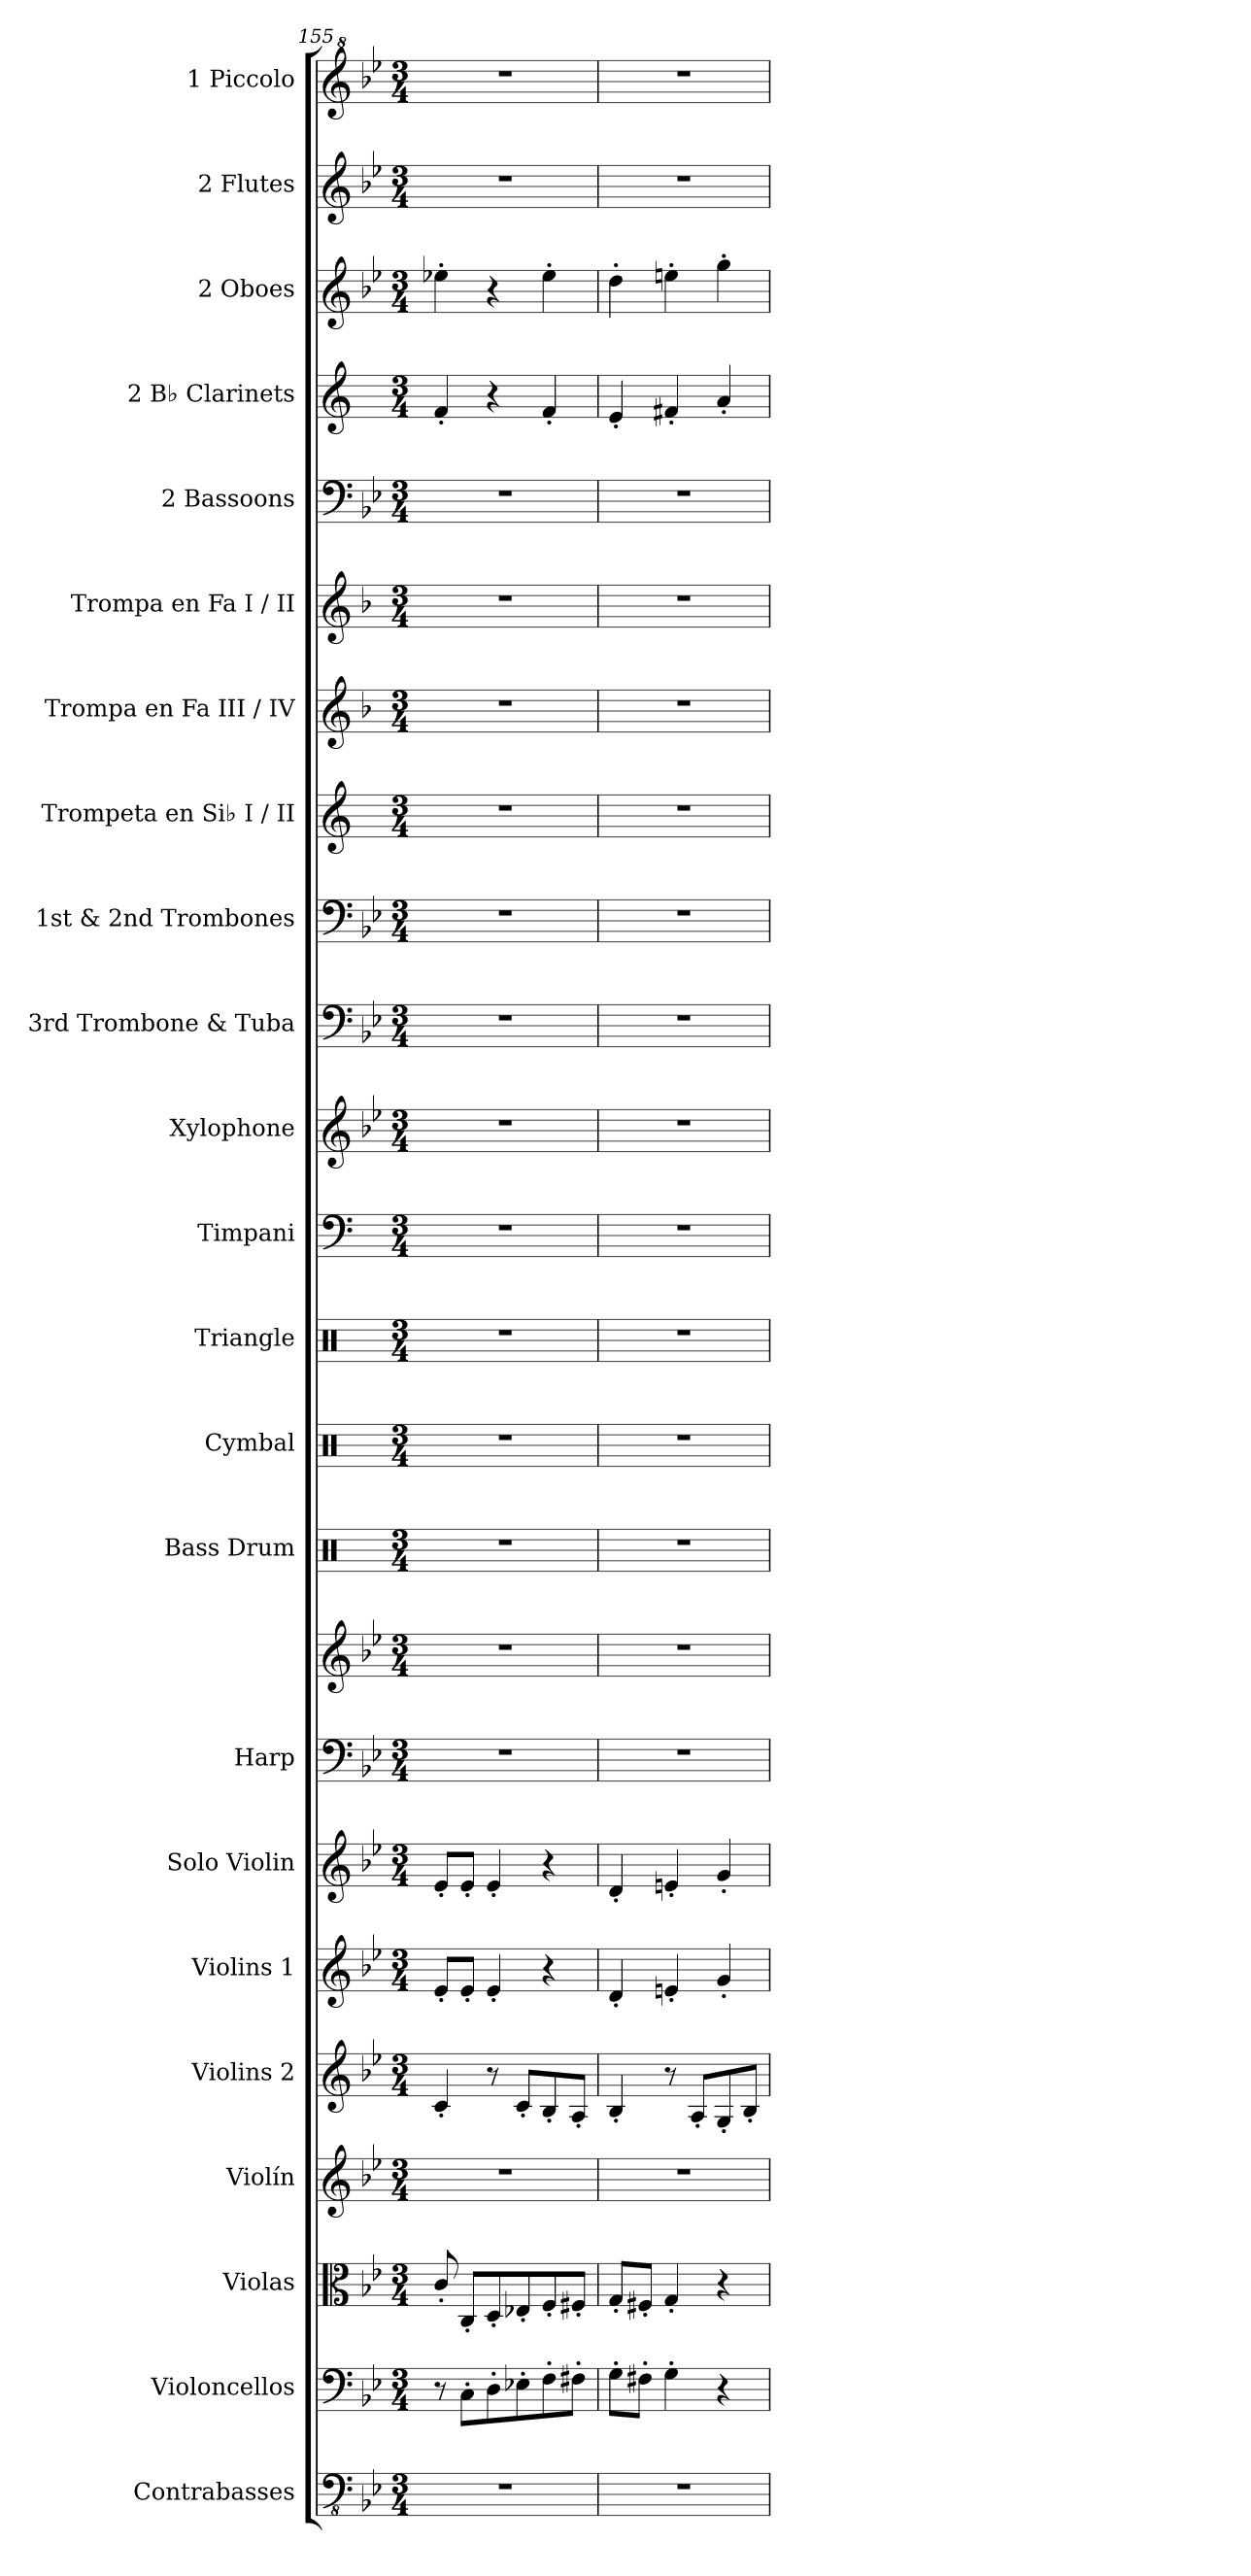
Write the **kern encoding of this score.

**kern	**kern	**kern	**kern	**kern	**kern	**kern	**kern	**kern	**kern	**kern	**kern	**kern	**kern	**kern	**kern	**kern	**kern	**kern	**kern	**kern	**kern	**kern	**kern
*part23	*part22	*part21	*part20	*part19	*part18	*part17	*part16	*part16	*part15	*part14	*part13	*part12	*part11	*part10	*part9	*part8	*part7	*part6	*part5	*part4	*part3	*part2	*part1
*staff24	*staff23	*staff22	*staff21	*staff20	*staff19	*staff18	*staff17	*staff16	*staff15	*staff14	*staff13	*staff12	*staff11	*staff10	*staff9	*staff8	*staff7	*staff6	*staff5	*staff4	*staff3	*staff2	*staff1
*I"Contrabasses	*I"Violoncellos	*I"Violas	*I"Violín	*I"Violins 2	*I"Violins 1	*I"Solo Violin	*I"Harp	*	*I"Bass Drum	*I"Cymbal	*I"Triangle	*I"Timpani	*I"Xylophone	*I"3rd Trombone     &amp; Tuba	*I"1st &amp; 2nd Trombones	*I"Trompeta en Si♭  I / II	*I"Trompa en Fa   III / IV	*I"Trompa en Fa I / II	*I"2 Bassoons	*I"2 B♭ Clarinets	*I"2 Oboes	*I"2 Flutes	*I"1 Piccolo
*I'Cbs.	*I'Vlcs.	*I'Vlas.	*I'Vln.	*I'Vlns. 2	*I'Vlns. 1	*I'S. Vln.	*I'Hrp.	*	*I'B. Dr.	*I'Cym.	*I'Trgl.	*I'Timp.	*I'Xyl.	*I'3rd Trb. &amp; Tba.	*I'1st &amp; 2nd    Trbs.	*I'Tpt. Si♭  I / II	*I'Trmp. Fa   III / IV	*I'Trmp. Fa I / II	*I'2 Bsns.	*I'2 B♭ Cls.	*I'2 Obs.	*I'2 Fls.	*I'1 Picc.
!!LO:PB:g=z
*clefFv4	*clefF4	*clefC3	*clefG2	*clefG2	*clefG2	*clefG2	*clefF4	*clefG2	*clefX	*clefX	*clefX	*clefF4	*clefG2	*clefF4	*clefF4	*clefG2	*clefG2	*clefG2	*clefF4	*clefG2	*clefG2	*clefG2	*clefG^2
*	*	*	*	*	*	*	*	*	*	*	*	*	*ITrd-7c-12	*	*	*ITrd1c2	*ITrd4c7	*ITrd4c7	*	*ITrd1c2	*	*	*ITrd-7c-12
*k[b-e-]	*k[b-e-]	*k[b-e-]	*k[b-e-]	*k[b-e-]	*k[b-e-]	*k[b-e-]	*k[b-e-]	*k[b-e-]	*k[]	*k[]	*k[]	*k[]	*k[b-e-]	*k[b-e-]	*k[b-e-]	*k[b-e-]	*k[b-e-]	*k[b-e-]	*k[b-e-]	*k[b-e-]	*k[b-e-]	*k[b-e-]	*k[b-e-]
*M3/4	*M3/4	*M3/4	*M3/4	*M3/4	*M3/4	*M3/4	*M3/4	*M3/4	*M3/4	*M3/4	*M3/4	*M3/4	*M3/4	*M3/4	*M3/4	*M3/4	*M3/4	*M3/4	*M3/4	*M3/4	*M3/4	*M3/4	*M3/4
=155	=155	=155	=155	=155	=155	=155	=155	=155	=155	=155	=155	=155	=155	=155	=155	=155	=155	=155	=155	=155	=155	=155	=155
2.r	8r	8c'/	2.r	4c'/	8e-'/L	8e-'/L	2.r	2.r	2.r	2.r	2.r	2.r	2.r	2.r	2.r	2.r	2.r	2.r	2.r	4e-'/	4ee-X'\	2.r	2.r
.	8C'\L	8C'/L	.	.	8e-'/J	8e-'/J	.	.	.	.	.	.	.	.	.	.	.	.	.	.	.	.	.
.	8D'\	8D'/	.	8r	4e-'/	4e-'/	.	.	.	.	.	.	.	.	.	.	.	.	.	4r	4r	.	.
.	8E-X'\	8E-X'/	.	8c'/L	.	.	.	.	.	.	.	.	.	.	.	.	.	.	.	.	.	.	.
.	8F'\	8F'/	.	8B-'/	4r	4r	.	.	.	.	.	.	.	.	.	.	.	.	.	4e-'/	4ee-'\	.	.
.	8F#X'\J	8F#X'/J	.	8A'/J	.	.	.	.	.	.	.	.	.	.	.	.	.	.	.	.	.	.	.
=156	=156	=156	=156	=156	=156	=156	=156	=156	=156	=156	=156	=156	=156	=156	=156	=156	=156	=156	=156	=156	=156	=156	=156
2.r	8G'\L	8G'/L	2.r	4B-'/	4d'/	4d'/	2.r	2.r	2.r	2.r	2.r	2.r	2.r	2.r	2.r	2.r	2.r	2.r	2.r	4d'/	4dd'\	2.r	2.r
.	8F#X'\J	8F#X'/J	.	.	.	.	.	.	.	.	.	.	.	.	.	.	.	.	.	.	.	.	.
.	4G'\	4G'/	.	8r	4en'/	4en'/	.	.	.	.	.	.	.	.	.	.	.	.	.	4en'/	4een'\	.	.
.	.	.	.	8A'/L	.	.	.	.	.	.	.	.	.	.	.	.	.	.	.	.	.	.	.
.	4r	4r	.	8G'/	4g'/	4g'/	.	.	.	.	.	.	.	.	.	.	.	.	.	4g'/	4gg'\	.	.
.	.	.	.	8B-'/J	.	.	.	.	.	.	.	.	.	.	.	.	.	.	.	.	.	.	.
=	=	=	=	=	=	=	=	=	=	=	=	=	=	=	=	=	=	=	=	=	=	=	=
*-	*-	*-	*-	*-	*-	*-	*-	*-	*-	*-	*-	*-	*-	*-	*-	*-	*-	*-	*-	*-	*-	*-	*-
